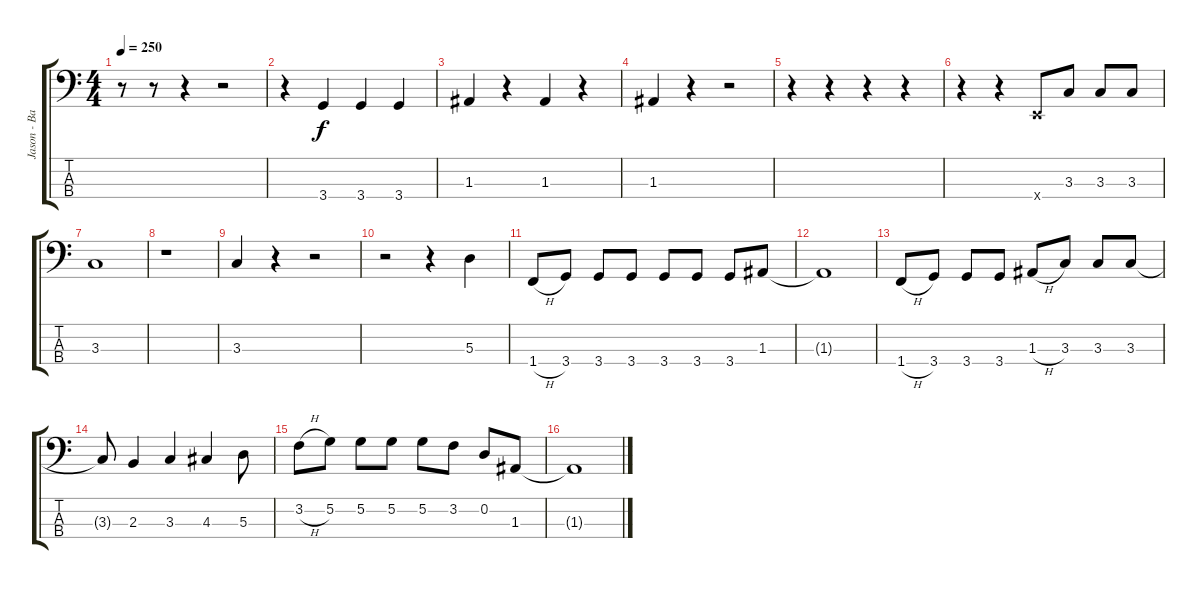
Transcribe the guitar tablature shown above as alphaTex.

\track ("Jason - Bass" "Jason - Ba") {instrument electricbasspick}
\staff {score tabs}
\tuning (G2 D2 A1 E1) {hide}
\ts (4 4)
\tempo 250
\clef f4
\ks c
r.8{dy f} r.8 r.4 r.2 |
r.4 3.4.4 3.4.4 3.4.4 |
1.3.4 r.4 1.3.4 r.4 |
1.3.4 r.4 r.2 |
r.4 r.4 r.4 r.4 |
r.4 r.4 0.4{x}.8 3.3.8 3.3.8 3.3.8 |
3.3.1 |
r.1 |
3.3.4 r.4 r.2 |
r.2 r.4 5.3.4 |
1.4{h}.8 3.4.8 3.4.8 3.4.8 3.4.8 3.4.8 3.4.8 1.3.8 |
1.3{t}.1 |
1.4{h}.8 3.4.8 3.4.8 3.4.8 1.3{h}.8 3.3.8 3.3.8 3.3.8 |
3.3{t}.8 2.3.4 3.3.4 4.3.4 5.3.8 |
3.2{h}.8 5.2.8 5.2.8 5.2.8 5.2.8 3.2.8 0.2.8 1.3.8 |
1.3{t}.1
